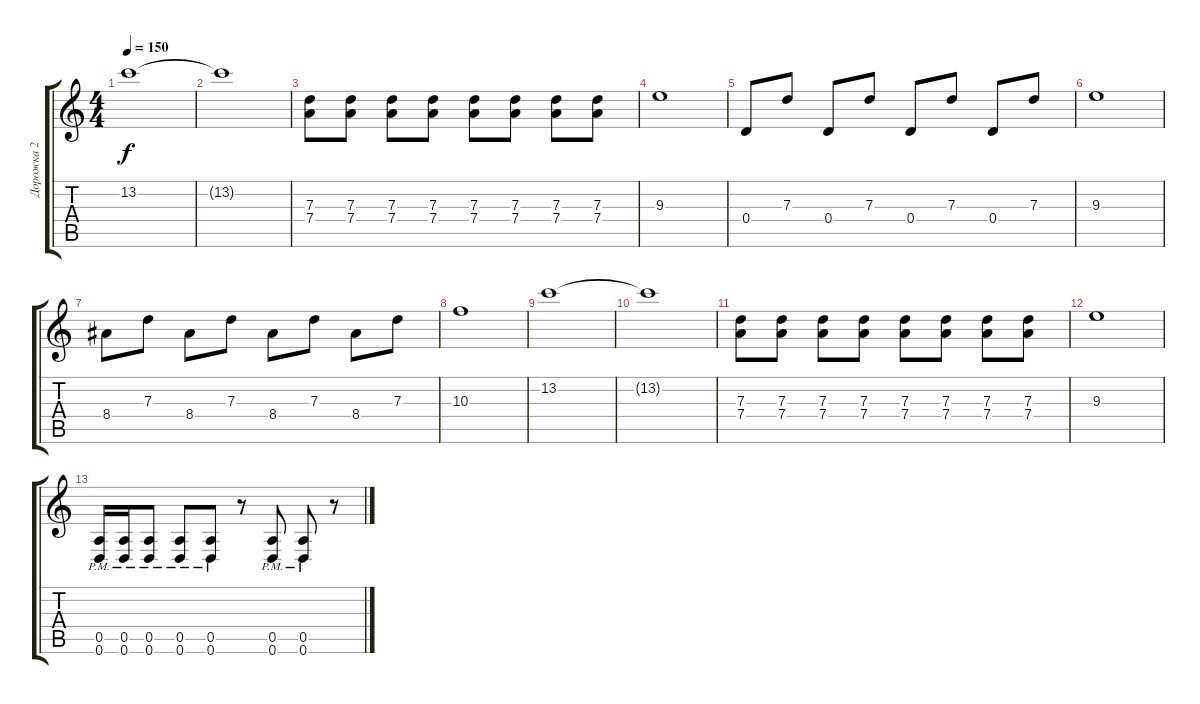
\track ("Дорожка 2" "Дорожка 2") {instrument acousticguitarsteel}
\staff {score tabs}
\tuning (E4 B3 G3 D3 A2 D2) {hide}
\ts (4 4)
\tempo 150
\clef g2
\ks c
13.2.1{dy f} |
13.2{t}.1 |
(7.3 7.4).8 (7.3 7.4).8 (7.3 7.4).8 (7.3 7.4).8 (7.3 7.4).8 (7.3 7.4).8 (7.3 7.4).8 (7.3 7.4).8 |
9.3.1 |
0.4.8{instrument distortionguitar} 7.3.8 0.4.8 7.3.8 0.4.8 7.3.8 0.4.8 7.3.8 |
9.3.1 |
8.4.8 7.3.8 8.4.8 7.3.8 8.4.8 7.3.8 8.4.8 7.3.8 |
10.3.1 |
13.2.1 |
13.2{t}.1 |
(7.3 7.4).8 (7.3 7.4).8 (7.3 7.4).8 (7.3 7.4).8 (7.3 7.4).8 (7.3 7.4).8 (7.3 7.4).8 (7.3 7.4).8 |
9.3.1 |
(0.5{pm} 0.6{pm}).16 (0.5{pm} 0.6{pm}).16 (0.5{pm} 0.6{pm}).8 (0.5{pm} 0.6{pm}).8 (0.5{pm} 0.6{pm}).8 r.8 (0.5{pm} 0.6{pm}).8 (0.5{pm} 0.6{pm}).8 r.8
